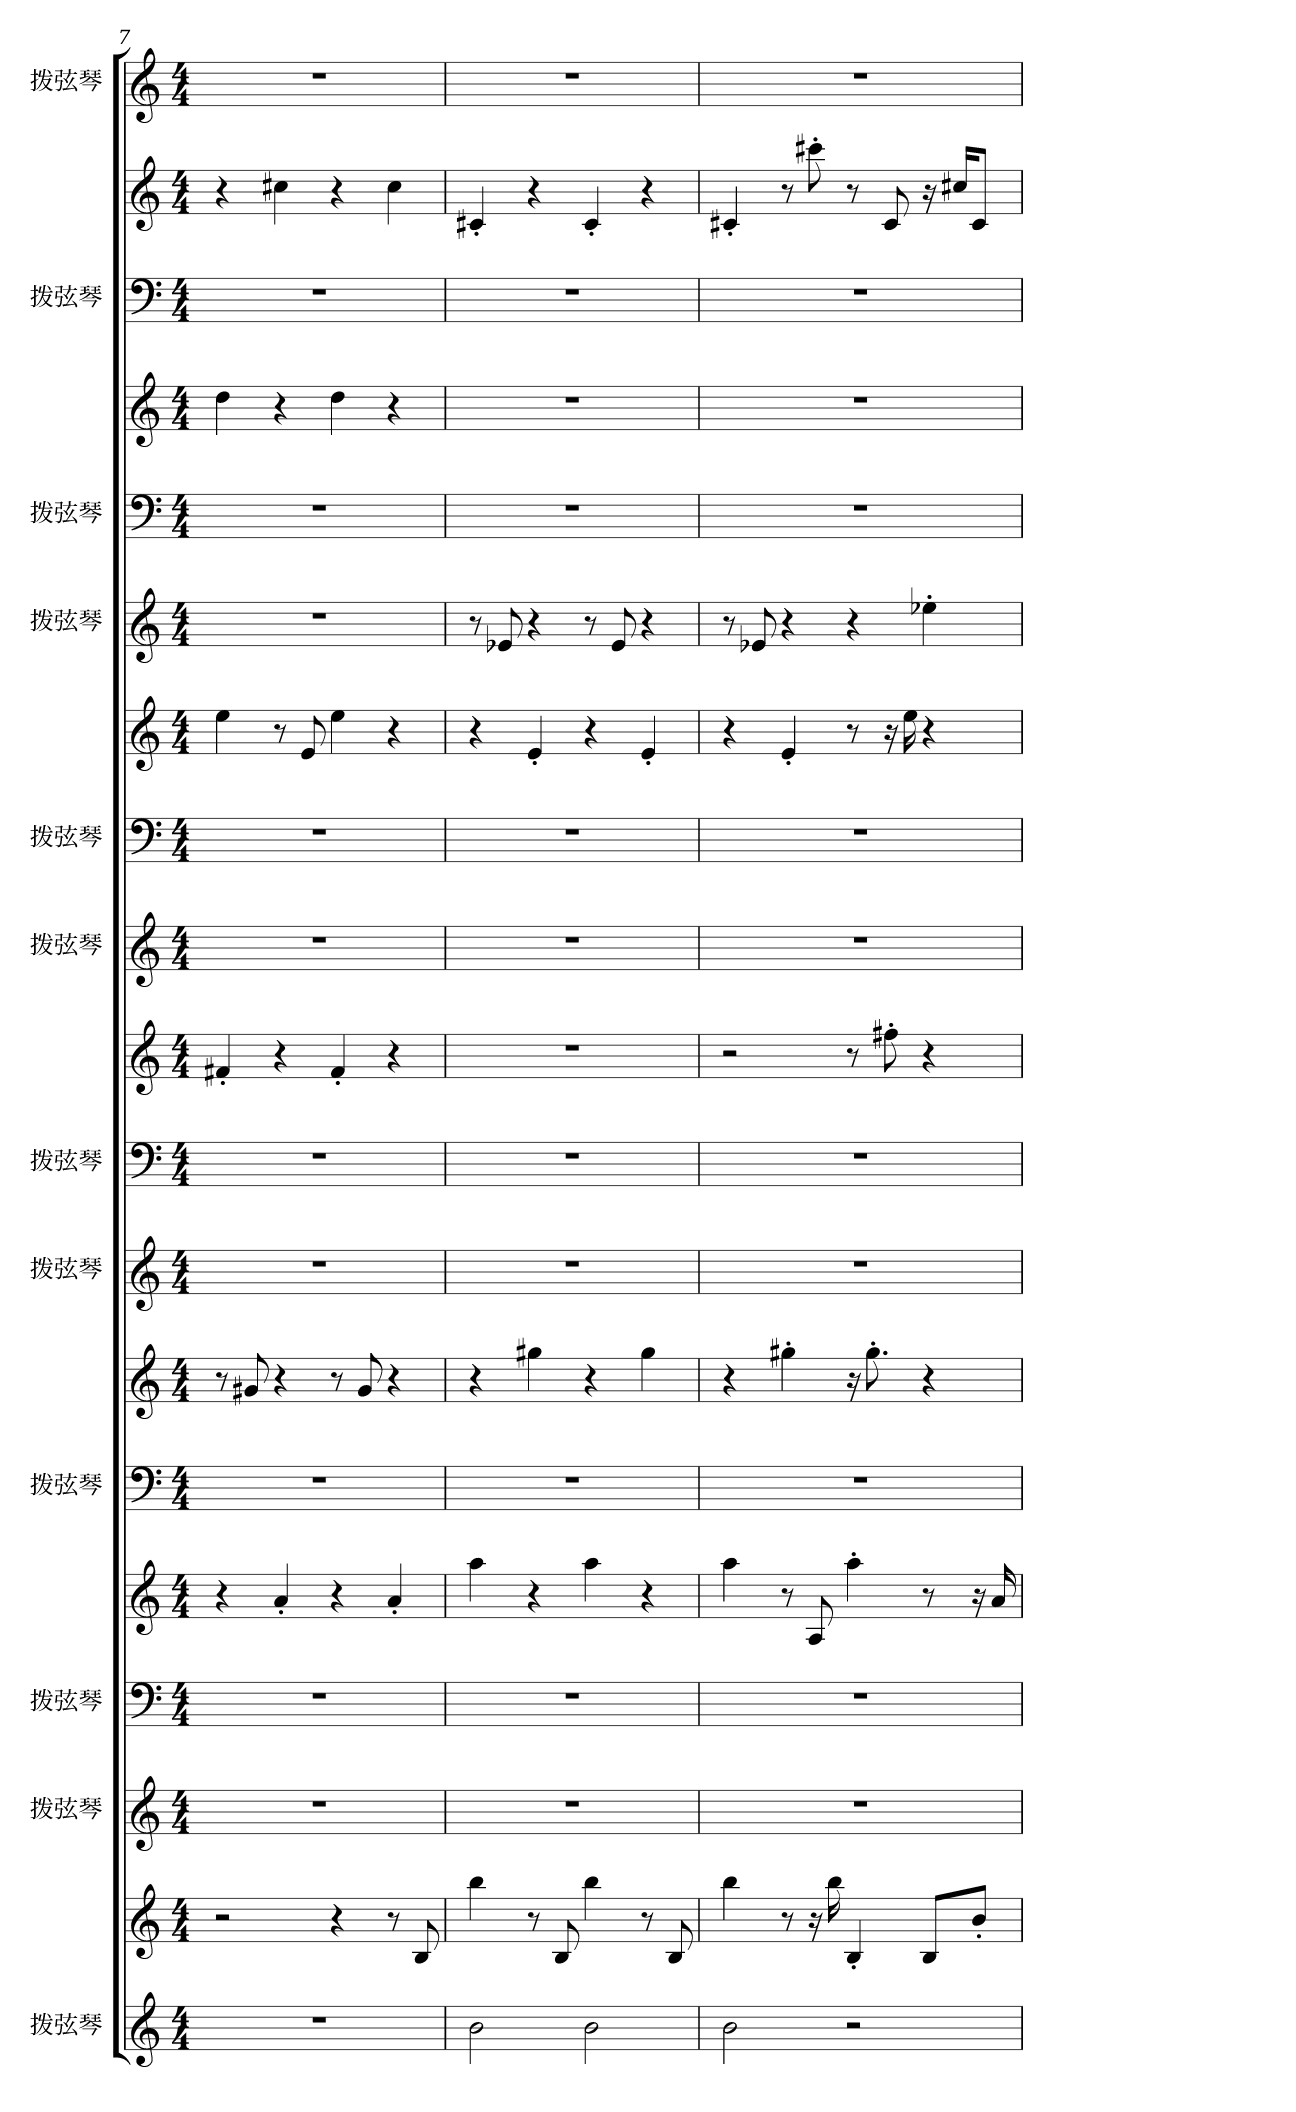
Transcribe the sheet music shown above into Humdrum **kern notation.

**kern	**kern	**kern	**kern	**kern	**kern	**kern	**kern	**kern	**kern	**kern	**kern	**kern	**kern	**kern	**kern	**kern	**kern	**kern
*part12	*part12	*part11	*part10	*part10	*part9	*part9	*part8	*part7	*part7	*part6	*part5	*part5	*part4	*part3	*part3	*part2	*part2	*part1
*staff19	*staff18	*staff17	*staff16	*staff15	*staff14	*staff13	*staff12	*staff11	*staff10	*staff9	*staff8	*staff7	*staff6	*staff5	*staff4	*staff3	*staff2	*staff1
*I"拨弦琴	*	*I"拨弦琴	*I"拨弦琴	*	*I"拨弦琴	*	*I"拨弦琴	*I"拨弦琴	*	*I"拨弦琴	*I"拨弦琴	*	*I"拨弦琴	*I"拨弦琴	*	*I"拨弦琴	*	*I"拨弦琴
*clefG2	*clefG2	*clefG2	*clefF4	*clefG2	*clefF4	*clefG2	*clefG2	*clefF4	*clefG2	*clefG2	*clefF4	*clefG2	*clefG2	*clefF4	*clefG2	*clefF4	*clefG2	*clefG2
*k[]	*k[]	*k[]	*k[]	*k[]	*k[]	*k[]	*k[]	*k[]	*k[]	*k[]	*k[]	*k[]	*k[]	*k[]	*k[]	*k[]	*k[]	*k[]
*M4/4	*M4/4	*M4/4	*M4/4	*M4/4	*M4/4	*M4/4	*M4/4	*M4/4	*M4/4	*M4/4	*M4/4	*M4/4	*M4/4	*M4/4	*M4/4	*M4/4	*M4/4	*M4/4
=7	=7	=7	=7	=7	=7	=7	=7	=7	=7	=7	=7	=7	=7	=7	=7	=7	=7	=7
1r	2r	1r	1r	4r	1r	8r	1r	1r	4f#X'/	1r	1r	4ee\	1r	1r	4dd\	1r	4r	1r
.	.	.	.	.	.	8g#X/	.	.	.	.	.	.	.	.	.	.	.	.
.	.	.	.	4a'/	.	4r	.	.	4r	.	.	8r	.	.	4r	.	4cc#X\	.
.	.	.	.	.	.	.	.	.	.	.	.	8e/	.	.	.	.	.	.
.	4r	.	.	4r	.	8r	.	.	4f#'/	.	.	4ee\	.	.	4dd\	.	4r	.
.	.	.	.	.	.	8g#/	.	.	.	.	.	.	.	.	.	.	.	.
.	8r	.	.	4a'/	.	4r	.	.	4r	.	.	4r	.	.	4r	.	4cc#\	.
.	8B/	.	.	.	.	.	.	.	.	.	.	.	.	.	.	.	.	.
=8	=8	=8	=8	=8	=8	=8	=8	=8	=8	=8	=8	=8	=8	=8	=8	=8	=8	=8
2b\	4bb\	1r	1r	4aa\	1r	4r	1r	1r	1r	1r	1r	4r	8r	1r	1r	1r	4c#X'/	1r
.	.	.	.	.	.	.	.	.	.	.	.	.	8e-X/	.	.	.	.	.
.	8r	.	.	4r	.	4gg#X\	.	.	.	.	.	4e'/	4r	.	.	.	4r	.
.	8B/	.	.	.	.	.	.	.	.	.	.	.	.	.	.	.	.	.
2b\	4bb\	.	.	4aa\	.	4r	.	.	.	.	.	4r	8r	.	.	.	4c#'/	.
.	.	.	.	.	.	.	.	.	.	.	.	.	8e-/	.	.	.	.	.
.	8r	.	.	4r	.	4gg#\	.	.	.	.	.	4e'/	4r	.	.	.	4r	.
.	8B/	.	.	.	.	.	.	.	.	.	.	.	.	.	.	.	.	.
!!LO:PB:g=z
=9	=9	=9	=9	=9	=9	=9	=9	=9	=9	=9	=9	=9	=9	=9	=9	=9	=9	=9
2b\	4bb\	1r	1r	4aa\	1r	4r	1r	1r	2r	1r	1r	4r	8r	1r	1r	1r	4c#X'/	1r
.	.	.	.	.	.	.	.	.	.	.	.	.	8e-X/	.	.	.	.	.
.	8r	.	.	8r	.	4gg#X'\	.	.	.	.	.	4e'/	4r	.	.	.	8r	.
.	16r	.	.	8A/	.	.	.	.	.	.	.	.	.	.	.	.	8ccc#X'\	.
.	16bb\	.	.	.	.	.	.	.	.	.	.	.	.	.	.	.	.	.
2r	4B'/	.	.	4aa'\	.	16r	.	.	8r	.	.	8r	4r	.	.	.	8r	.
.	.	.	.	.	.	8.gg#'\	.	.	.	.	.	.	.	.	.	.	.	.
.	.	.	.	.	.	.	.	.	8ff#X'\	.	.	16r	.	.	.	.	8c#/	.
.	.	.	.	.	.	.	.	.	.	.	.	16ee\	.	.	.	.	.	.
.	8B/L	.	.	8r	.	4r	.	.	4r	.	.	4r	4ee-X'\	.	.	.	16r	.
.	.	.	.	.	.	.	.	.	.	.	.	.	.	.	.	.	16cc#X/KL	.
.	8b'/J	.	.	16r	.	.	.	.	.	.	.	.	.	.	.	.	8c#/J	.
.	.	.	.	16a/	.	.	.	.	.	.	.	.	.	.	.	.	.	.
=	=	=	=	=	=	=	=	=	=	=	=	=	=	=	=	=	=	=
*-	*-	*-	*-	*-	*-	*-	*-	*-	*-	*-	*-	*-	*-	*-	*-	*-	*-	*-
